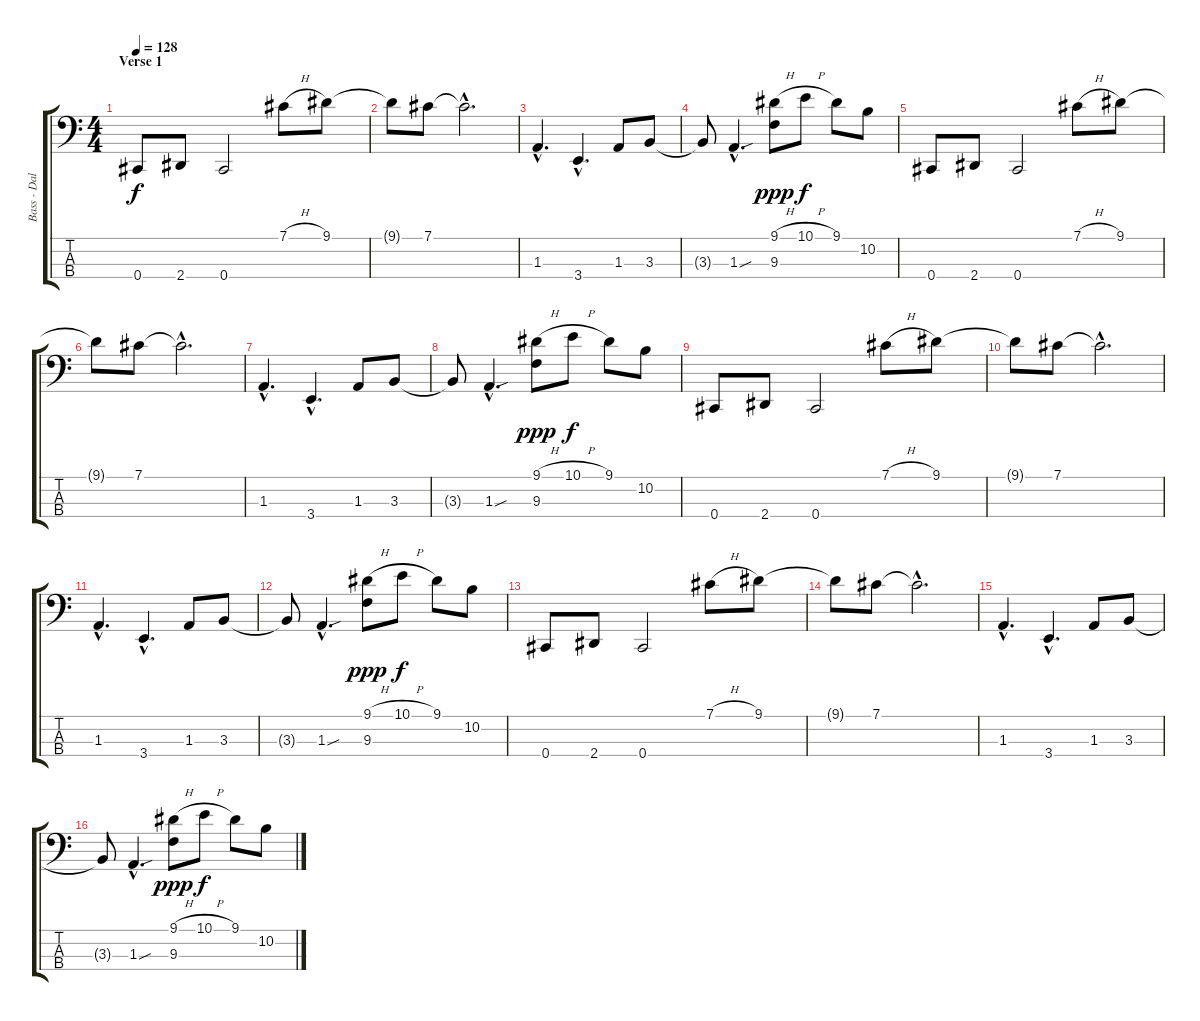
\track ("Bass - Dale Stewart" "Bass - Dal") {instrument electricbassfinger}
\staff {score tabs}
\tuning (Gb2 Db2 Ab1 Db1) {hide}
\ts (4 4)
\section ("" "Verse 1")
\tempo 128
\clef f4
\ks c
0.4.8{dy f} 2.4.8 0.4.2 7.1{h}.8 9.1.8 |
9.1{t}.8 7.1.8 7.1{hac t}.2{d} |
1.3{hac}.4{d} 3.4{hac}.4{d} 1.3.8 3.3.8 |
3.3{t}.8 1.3{sou hac}.4{d} (9.1{h} 9.3).8{dy ppp} 10.1{h}.8{dy f} 9.1.8 10.2.8 |
0.4.8 2.4.8 0.4.2 7.1{h}.8 9.1.8 |
9.1{t}.8 7.1.8 7.1{hac t}.2{d} |
1.3{hac}.4{d} 3.4{hac}.4{d} 1.3.8 3.3.8 |
3.3{t}.8 1.3{sou hac}.4{d} (9.1{h} 9.3).8{dy ppp} 10.1{h}.8{dy f} 9.1.8 10.2.8 |
0.4.8 2.4.8 0.4.2 7.1{h}.8 9.1.8 |
9.1{t}.8 7.1.8 7.1{hac t}.2{d} |
1.3{hac}.4{d} 3.4{hac}.4{d} 1.3.8 3.3.8 |
3.3{t}.8 1.3{sou hac}.4{d} (9.1{h} 9.3).8{dy ppp} 10.1{h}.8{dy f} 9.1.8 10.2.8 |
0.4.8 2.4.8 0.4.2 7.1{h}.8 9.1.8 |
9.1{t}.8 7.1.8 7.1{hac t}.2{d} |
1.3{hac}.4{d} 3.4{hac}.4{d} 1.3.8 3.3.8 |
3.3{t}.8 1.3{sou hac}.4{d} (9.1{h} 9.3).8{dy ppp} 10.1{h}.8{dy f} 9.1.8 10.2.8
